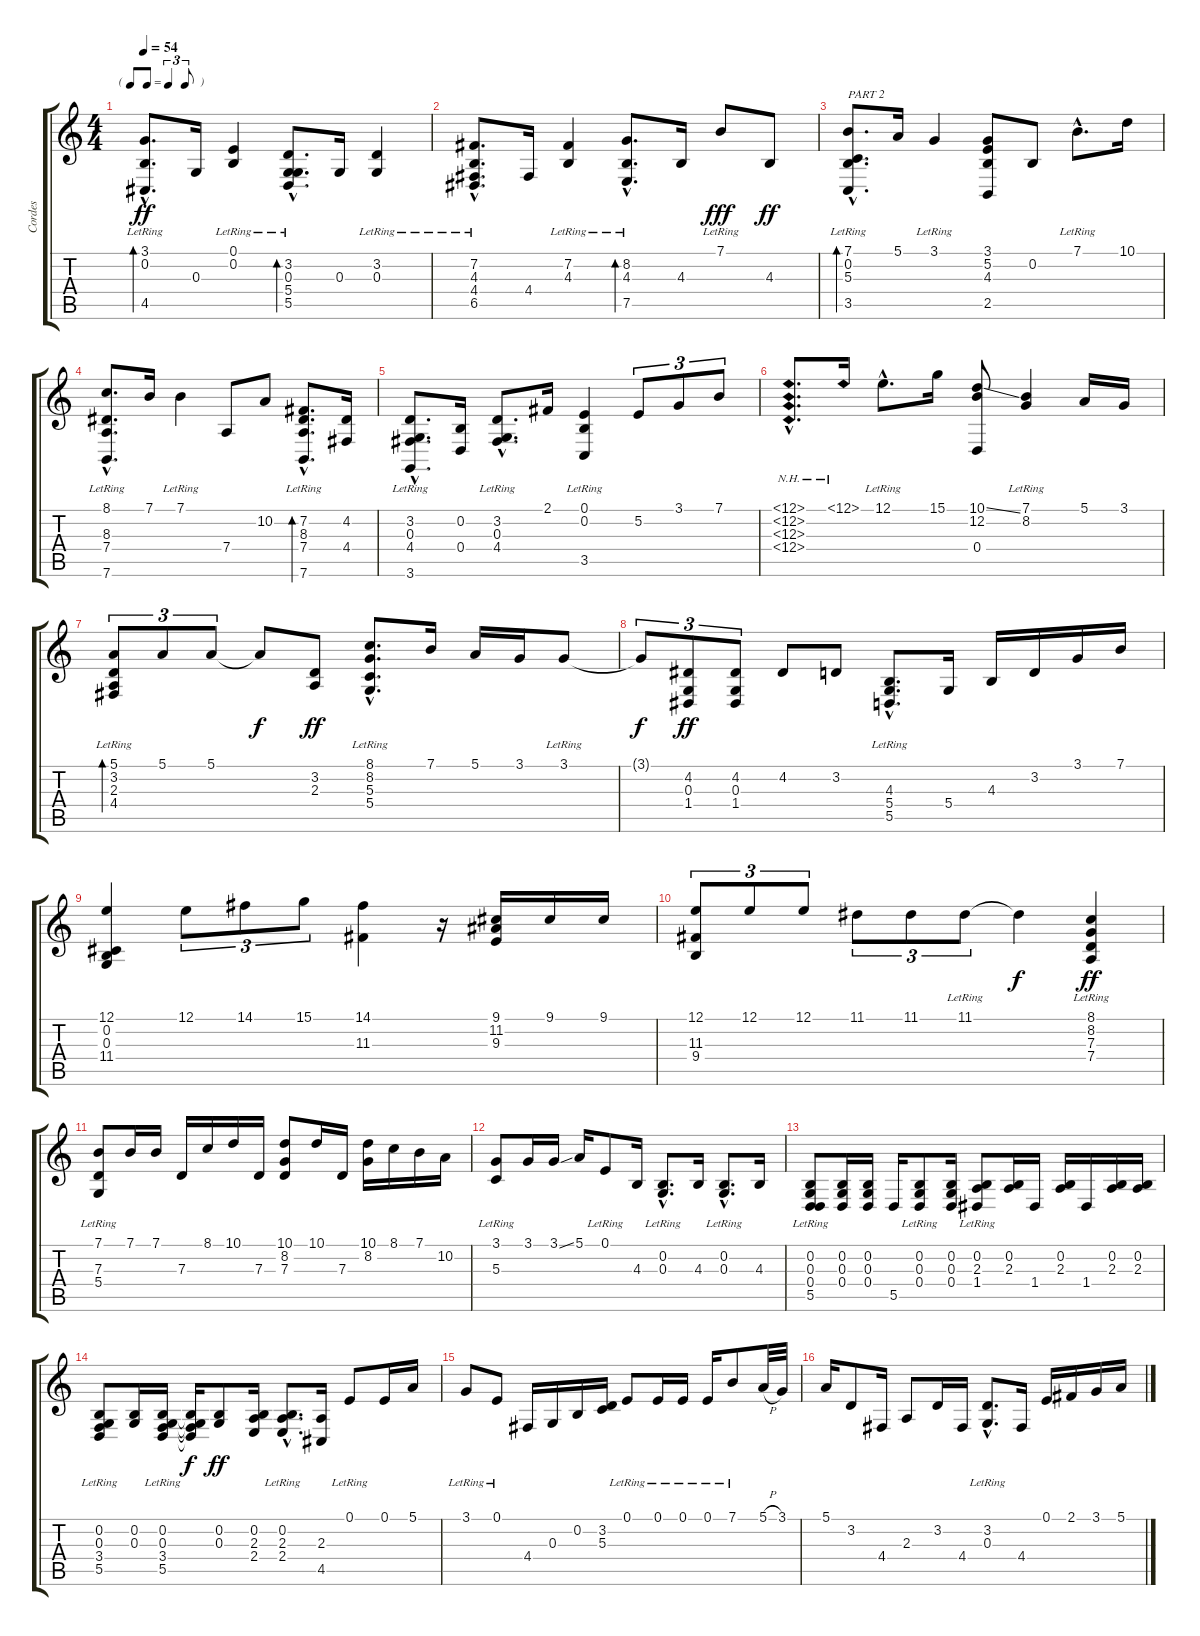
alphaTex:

\track ("Cordes" "Cordes") {instrument stringensemble1}
\staff {score tabs}
\tuning (E4 B3 G3 D3 A2 E2) {hide}
\ts (4 4)
\tf triplet8th
\tempo 54
\clef g2
\ks c
(3.1{hac} 0.2{hac} 4.5{hac lr}).8{d bd 120 dy ff} 0.3.16 (0.1 0.2{lr}).4 (3.2{hac} 0.3{hac} 5.4{hac} 5.5{hac lr}).8{d bd 120} 0.3.16 (3.2{lr} 0.3{lr}).4 |
(7.2{hac} 4.3{hac} 4.4{hac lr} 6.5{hac lr}).8{d} 4.4.16 (7.2 4.3{lr}).4 (8.2{hac} 4.3{hac lr} 7.5{hac lr}).8{d bd 120} 4.3.16 7.1{lr}.8{dy fff} 4.3.8{dy ff} |
(7.1{hac} 0.2{hac} 5.3{hac} 3.5{hac lr}).8{d bd 120 txt "PART 2"} 5.1.16 3.1{lr}.4 (3.1 5.2 4.3 2.5).8 0.2.8 7.1{hac lr}.8{d} 10.1.16 |
(8.1{hac lr} 8.3{hac lr} 7.4{hac lr} 7.6{hac lr}).8{d} 7.1.16 7.1{lr}.4 7.4.8 10.2.8 (7.2{hac lr} 8.3{hac lr} 7.4{hac lr} 7.6{hac lr}).8{d bd 120} (4.2 4.4).16 |
(3.2{hac lr} 0.3{hac lr} 4.4{hac lr} 3.6{hac lr}).8{d} (0.2 0.4).16 (3.2{hac lr} 0.3{hac lr} 4.4{hac lr}).8{d} 2.1.16 (0.1 0.2 3.5{lr}).4 5.2.8{tu (3 2)} 3.1.8{tu (3 2)} 7.1.8{tu (3 2)} |
(12.1{nh hac} 12.2{nh hac} 12.3{nh hac} 11.4{nh hac}).8{d} 12.1{nh}.16 12.1{hac lr}.8{d} 15.1.16 (10.1{ss} 12.2 0.4).8 (7.1 8.2{lr}).4 5.1.16 3.1.16 |
(5.1{lr} 3.2{lr} 2.3{lr} 4.4{lr}).8{tu (3 2) bd 120} 5.1.8{tu (3 2)} 5.1.8{tu (3 2)} 5.1{t}.8{dy f} (3.2 2.3).8{dy ff} (8.1{hac lr} 8.2{hac lr} 5.3{hac lr} 5.4{hac lr}).8{d} 7.1.16 5.1.16 3.1.16 3.1{lr}.8 |
3.1{t}.8{tu (3 2) dy f} (4.2 0.3 1.4).8{tu (3 2) dy ff} (4.2 0.3 1.4).8{tu (3 2)} 4.2.8 3.2.8 (4.3{hac lr} 5.4{hac lr} 5.5{hac lr}).8{d} 5.4.16 4.3.16 3.2.16 3.1.16 7.1.16 |
(12.1 0.2 0.3 11.4).4 12.1.8{tu (3 2)} 14.1.8{tu (3 2)} 15.1.8{tu (3 2)} (14.1 11.3).4 r.16 (9.1 11.2 9.3).16 9.1.16 9.1.16 |
(12.1 11.3 9.4).8{tu (3 2)} 12.1.8{tu (3 2)} 12.1.8{tu (3 2)} 11.1.8{tu (3 2)} 11.1.8{tu (3 2)} 11.1{lr}.8{tu (3 2)} 11.1{t}.4{dy f} (8.1{lr} 8.2 7.3 7.4{lr}).4{dy ff} |
(7.1{lr} 7.3 5.4).8 7.1.16 7.1.16 7.3.16 8.1.16 10.1.16 7.3.16 (10.1 8.2 7.3).8 10.1.16 7.3.16 (10.1 8.2).16 8.1.16 7.1.16 10.2.16 |
(3.1 5.3{lr}).8 3.1.16 3.1{ss}.16 5.1.16 0.1{lr}.8 4.3.16 (0.2{hac lr} 0.3{hac lr}).8{d} 4.3.16 (0.2{hac lr} 0.3{hac lr}).8{d} 4.3.16 |
(0.2 0.3 0.4 5.5{lr}).8 (0.2 0.3 0.4).16 (0.2 0.3 0.4).16 5.5.16 (0.2 0.3 0.4{lr}).8 (0.2 0.3 0.4).16 (0.2 2.3 1.4{lr}).8 (0.2 2.3).16 1.4.16 (0.2 2.3).16 1.4.16 (0.2 2.3).16 (0.2 2.3).16 |
(0.2 0.3 3.4 5.5{lr}).8 (0.2 0.3).16 (0.2 0.3 3.4 5.5{lr}).16 (0.2{t} 0.3{t} 3.4{t} 5.5{t}).16{dy f} (0.2 0.3).8{dy ff} (0.2 2.3 2.4).16 (0.2{hac} 2.3{hac} 2.4{hac lr}).8{d} (2.3 4.5).16 0.1{lr}.8 0.1.16 5.1.16 |
3.1{lr}.8 0.1{lr}.8 4.4.16 0.3.16 0.2.16 (3.2 5.3).16 0.1{lr}.8 0.1{lr}.16 0.1{lr}.16 0.1{lr}.16 7.1{lr}.8 5.1{h}.32 3.1.32 |
5.1.16 3.2.8 4.4.16 2.3.8 3.2.16 4.4.16 (3.2{hac lr} 0.3{hac lr}).8{d} 4.4.16 0.1.16 2.1.16 3.1.16 5.1.16
